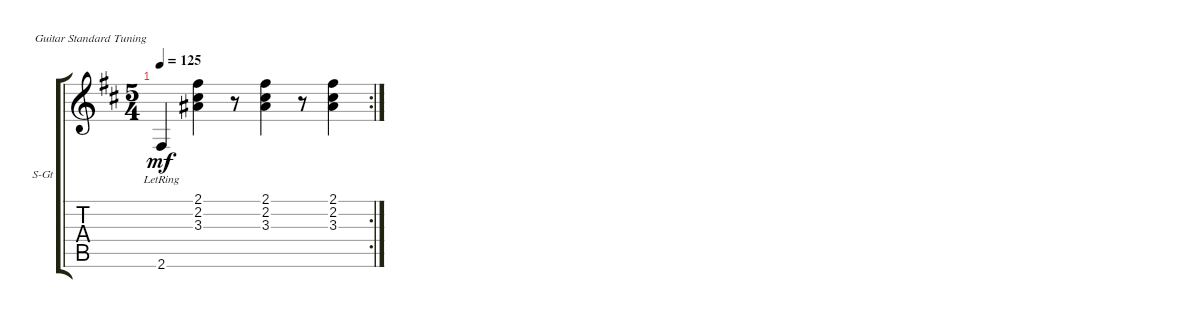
\defaultSystemsLayout 4
\bracketExtendMode groupsimilarinstruments
\firstSystemTrackNameOrientation horizontal
\otherSystemsTrackNameOrientation horizontal
\track ("ГИТАРКА" "S-Gt") {instrument acousticguitarsteel}
\staff {score tabs}
\tuning (E4 B3 G3 D3 A2 E2)
\rc 2
\ts (5 4)
\tempo 125
\clef g2
\ks bminor
2.6{lr}.4{dy mf} (3.3 2.2 2.1).4 r.8 (2.2 2.1 3.3).4 r.8 (3.3 2.2 2.1).4
